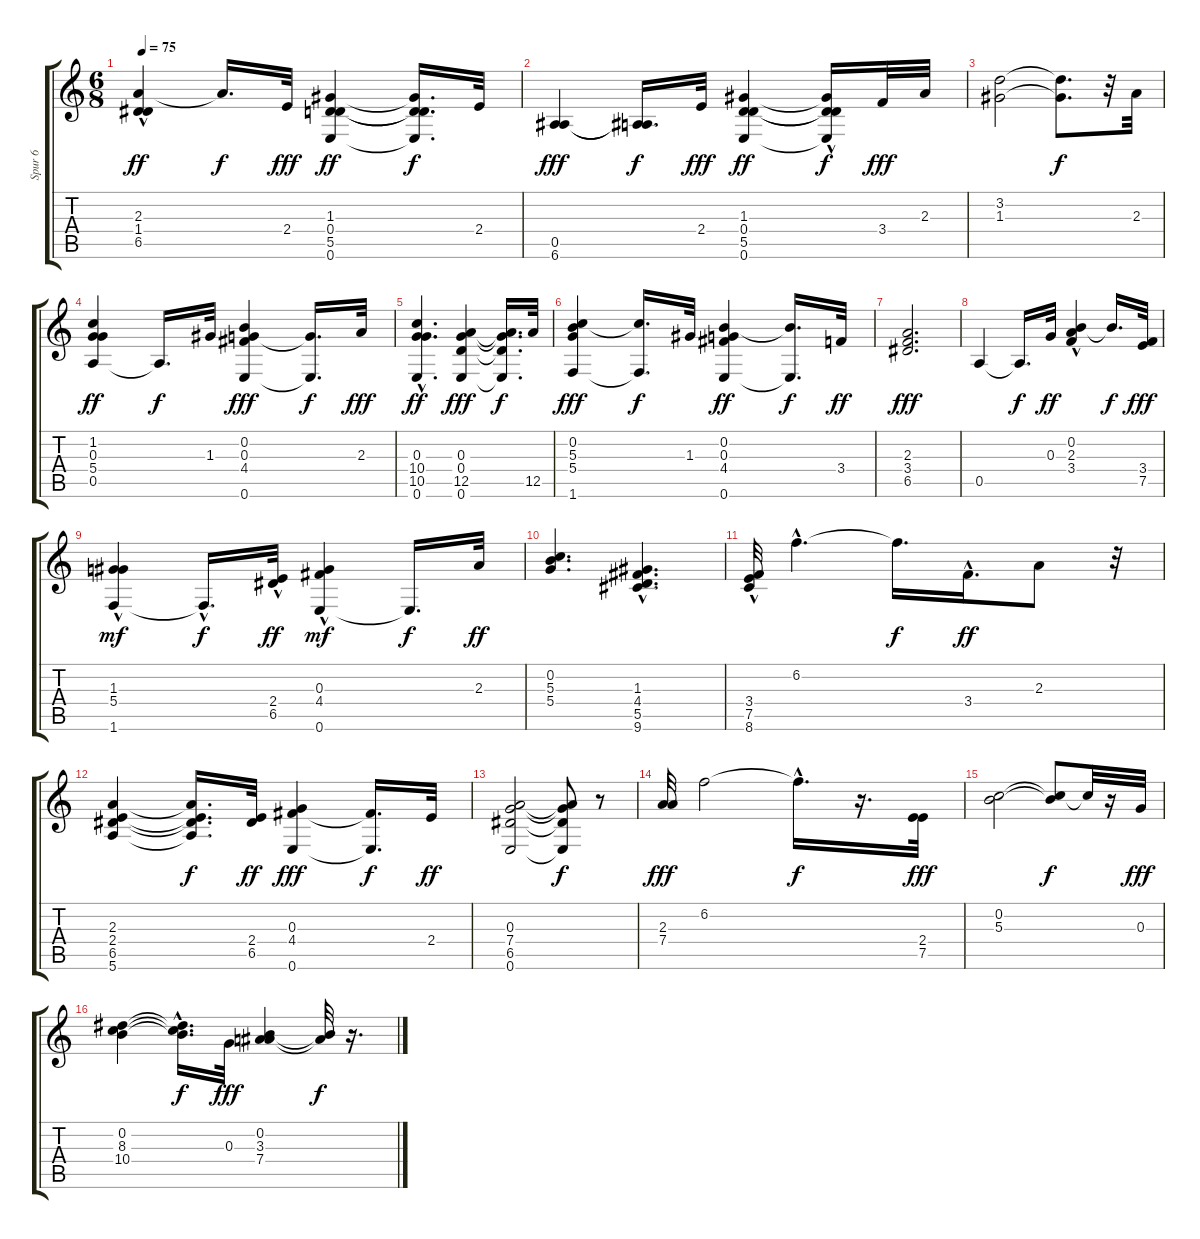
\track ("Spur 6" "Spur 6") {instrument acousticguitarnylon}
\staff {score tabs}
\tuning (E4 B3 G3 D3 A2 E2) {hide}
\ts (6 8)
\tempo 75
\clef g2
\ks c
(2.3 1.4 6.5{hac}).4{dy ff} 2.3{t}.16{d dy f} 2.4.32{dy fff} (1.3 0.4 5.5 0.6).4{dy ff} (1.3{t} 0.4{t} 5.5{t} 0.6{t}).16{d dy f} 2.4.32 |
(0.5 6.6).4{dy fff} (0.5{t} 6.6{t}).16{d dy f} 2.4.32{dy fff} (1.3 0.4 5.5 0.6).4{dy ff} (1.3{t} 0.4{t} 5.5{t} 0.6{hac t}).16{dy f} 3.4.32{dy fff} 2.3.32 |
(3.2 1.3).2 (3.2{t} 1.3{t}).8{d dy f} r.32 2.3.32 |
(1.2 0.3 5.4 0.5).4{dy ff} 0.5{t}.16{d dy f} 1.3.32 (0.2 0.3 4.4 0.6).4{dy fff} (0.3{t} 0.6{t}).16{d dy f} 2.3.32{dy fff} |
(0.3 10.4 10.5 0.6{hac}).4{d dy ff} (0.3 0.4 12.5 0.6).4{dy fff} (0.3{t} 0.4{t} 12.5{t} 0.6{t}).16{d dy f} 12.5.32 |
(0.2 5.3 5.4 1.6).4{dy fff} (5.3{t} 1.6{t}).16{d dy f} 1.3.32 (0.2 0.3 4.4 0.6).4{dy ff} (0.2{t} 0.6{t}).16{d dy f} 3.4.32{dy ff} |
(2.3 3.4 6.5).2{d dy fff} |
0.5.4 0.5{t}.16{d dy f} 0.3.32{dy ff} (0.2 2.3 3.4{hac}).4 0.2{t}.16{d dy f} (3.4 7.5).32{dy fff} |
(1.3{hac} 5.4 1.6).4{dy mf} 1.6{hac t}.16{d dy f} (2.4{hac} 6.5).32{dy ff} (0.3{hac} 4.4 0.6).4{dy mf} 0.6{t}.16{d dy f} 2.3.32{dy ff} |
(0.2 5.3 5.4).4{d} (1.3 4.4 5.5 9.6{hac}).4{d} |
(3.4{hac} 7.5 8.6).32 6.2{hac}.4{d} 6.2{t}.16{d dy f} 3.4{hac}.16{d dy ff} 2.3.8 r.32 |
(2.3 2.4 6.5 5.6).4 (2.3{t} 2.4{t} 6.5{t} 5.6{t}).16{d dy f} (2.4 6.5).32{dy ff} (0.3 4.4 0.6).4{dy fff} (4.4{t} 0.6{t}).16{d dy f} 2.4.32{dy ff} |
(0.3 7.4 6.5 0.6).2 (0.3{t} 7.4{t} 6.5{t} 0.6{t}).8{dy f} r.8 |
(2.3 7.4).32{dy fff} 6.2.2 6.2{hac t}.16{d dy f} r.16{d} (2.4 7.5).32{dy fff} |
(0.2 5.3).2 (0.2{t} 5.3{t}).8{dy f} 5.3{t}.32 r.16 0.3.32{dy fff} |
(0.2 8.3 10.4).4 (0.2{hac t} 8.3{t} 10.4{hac t}).16{d dy f} 0.3.32{dy fff} (0.2 3.3 7.4).4 (0.2{t} 7.4{t}).32{dy f} r.16{d}
